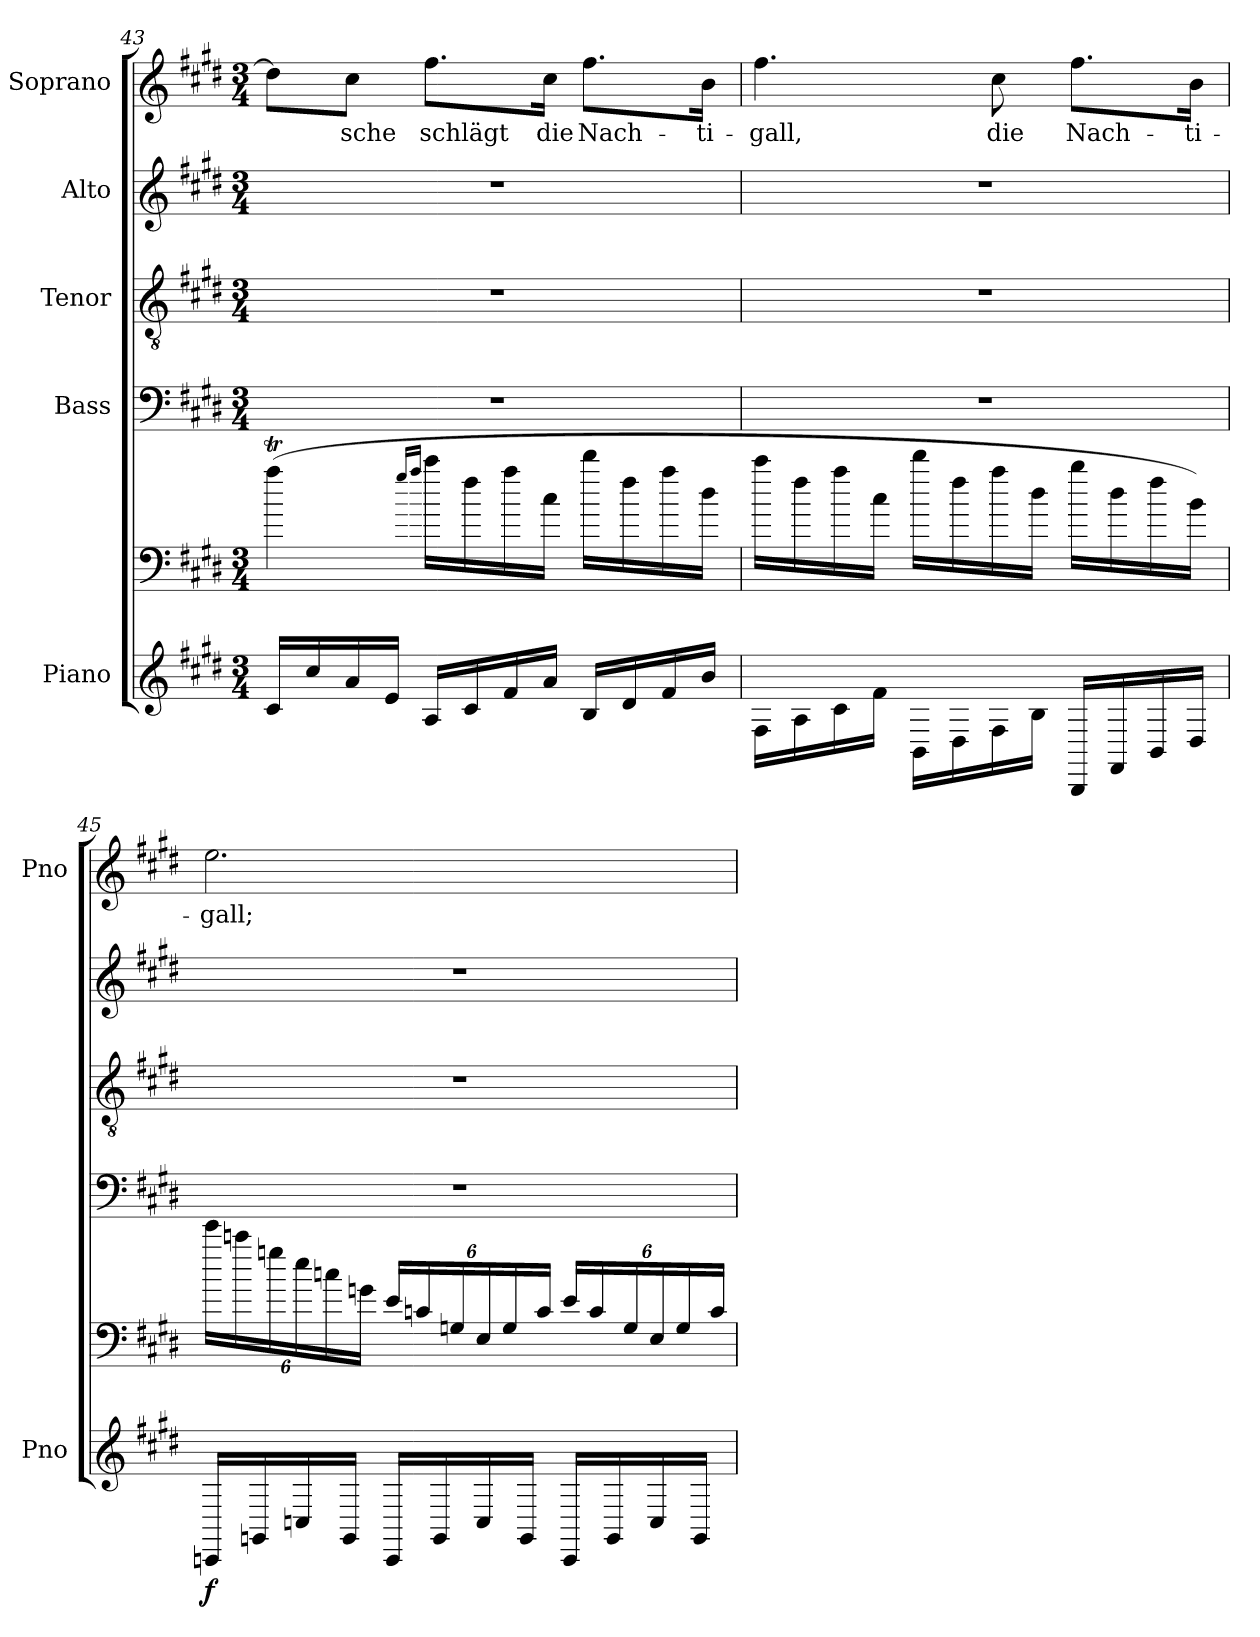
**kern	**kern	**dynam	**kern	**kern	**kern	**kern	**text
*part5	*part5	*part5	*part4	*part3	*part2	*part1	*part1
*staff6	*staff5	*staff5/6	*staff4	*staff3	*staff2	*staff1	*staff1
*I"Piano	*	*	*I"Bass	*I"Tenor	*I"Alto	*I"Soprano	*
*I'Pno	*	*	*	*	*	*I'Pno	*
*clefG2	*clefF4	*	*clefF4	*clefGv2	*clefG2	*clefG2	*
*k[f#c#g#d#]	*k[f#c#g#d#]	*	*k[f#c#g#d#]	*k[f#c#g#d#]	*k[f#c#g#d#]	*k[f#c#g#d#]	*
*E:	*E:	*	*E:	*E:	*E:	*E:	*
*M3/4	*M3/4	*	*M3/4	*M3/4	*M3/4	*M3/4	*
=43	=43	=43	=43	=43	=43	=43	=43
16c#/LL	(>4aaT\	.	2.r	2.r	2.r	8dd#\L]	.
16cc#/	.	.	.	.	.	.	.
!	!	!	!	!	!	!	!LO:LY:b
16a/	.	.	.	.	.	8cc#\J	-sche
16e/JJ	.	.	.	.	.	.	.
.	16qgg#/LL	.	.	.	.	.	.
.	16qaa/JJ	.	.	.	.	.	.
!	!	!	!	!	!	!	!LO:LY:b
16A/LL	16ccc#TTT\LL	.	.	.	.	8.ff#\L	schlägt
16c#/	16ff#\	.	.	.	.	.	.
16f#/	16aa\	.	.	.	.	.	.
!	!	!	!	!	!	!	!LO:LY:b
16a/JJ	16cc#\JJ	.	.	.	.	16cc#\Jk	die
!	!	!	!	!	!	!	!LO:LY:b
16B/LL	16ddd#\LL	.	.	.	.	8.ff#\L	Nach-
16d#/	16ff#\	.	.	.	.	.	.
16f#/	16aa\	.	.	.	.	.	.
!	!	!	!	!	!	!	!LO:LY:b
16b/JJ	16dd#\JJ	.	.	.	.	16b\Jk	-ti-
=44	=44	=44	=44	=44	=44	=44	=44
!	!	!	!	!	!	!	!LO:LY:b
16F#\LL	16ccc#\LL	.	2.r	2.r	2.r	4.ff#\	-gall,
16A\	16ff#\	.	.	.	.	.	.
16c#\	16aa\	.	.	.	.	.	.
16f#\JJ	16cc#\JJ	.	.	.	.	.	.
16BB\LL	16ddd#\LL	.	.	.	.	.	.
16D#\	16ff#\	.	.	.	.	.	.
!	!	!	!	!	!	!	!LO:LY:b
16F#\	16aa\	.	.	.	.	8cc#\	die
16B\JJ	16dd#\JJ	.	.	.	.	.	.
!	!	!	!	!	!	!	!LO:LY:b
16BBB/LL	16bb\LL	.	.	.	.	8.ff#\L	Nach-
16FF#/	16dd#\	.	.	.	.	.	.
16BB/	16ff#\	.	.	.	.	.	.
!	!	!	!	!	!	!	!LO:LY:b
16D#/JJ	16b\JJ)	.	.	.	.	16b\Jk	-ti-
!!LO:PB:g=z
=45	=45	=45	=45	=45	=45	=45	=45
*	*Xbrackettup	*	*	*	*	*	*
!	!	!LO:DY:b=2	!	!	!	!	!LO:LY:b
16CCn/LL	24eee\LL	f	2.r	2.r	2.r	2.ee\	­gall;
.	24cccn\	.	.	.	.	.	.
16GGn/	.	.	.	.	.	.	.
.	24ggn\	.	.	.	.	.	.
16Cn/	24ee\	.	.	.	.	.	.
.	24ccn\	.	.	.	.	.	.
16GG/JJ	.	.	.	.	.	.	.
.	24gn\JJ	.	.	.	.	.	.
16CC/LL	24e/LL	.	.	.	.	.	.
.	24cn/	.	.	.	.	.	.
16GG/	.	.	.	.	.	.	.
.	24Gn/	.	.	.	.	.	.
16C/	24E/	.	.	.	.	.	.
.	24G/	.	.	.	.	.	.
16GG/JJ	.	.	.	.	.	.	.
.	24c/JJ	.	.	.	.	.	.
16CC/LL	24e/LL	.	.	.	.	.	.
.	24c/	.	.	.	.	.	.
16GG/	.	.	.	.	.	.	.
.	24G/	.	.	.	.	.	.
16C/	24E/	.	.	.	.	.	.
.	24G/	.	.	.	.	.	.
16GG/JJ	.	.	.	.	.	.	.
.	24c/JJ	.	.	.	.	.	.
=	=	=	=	=	=	=	=
*-	*-	*-	*-	*-	*-	*-	*-
